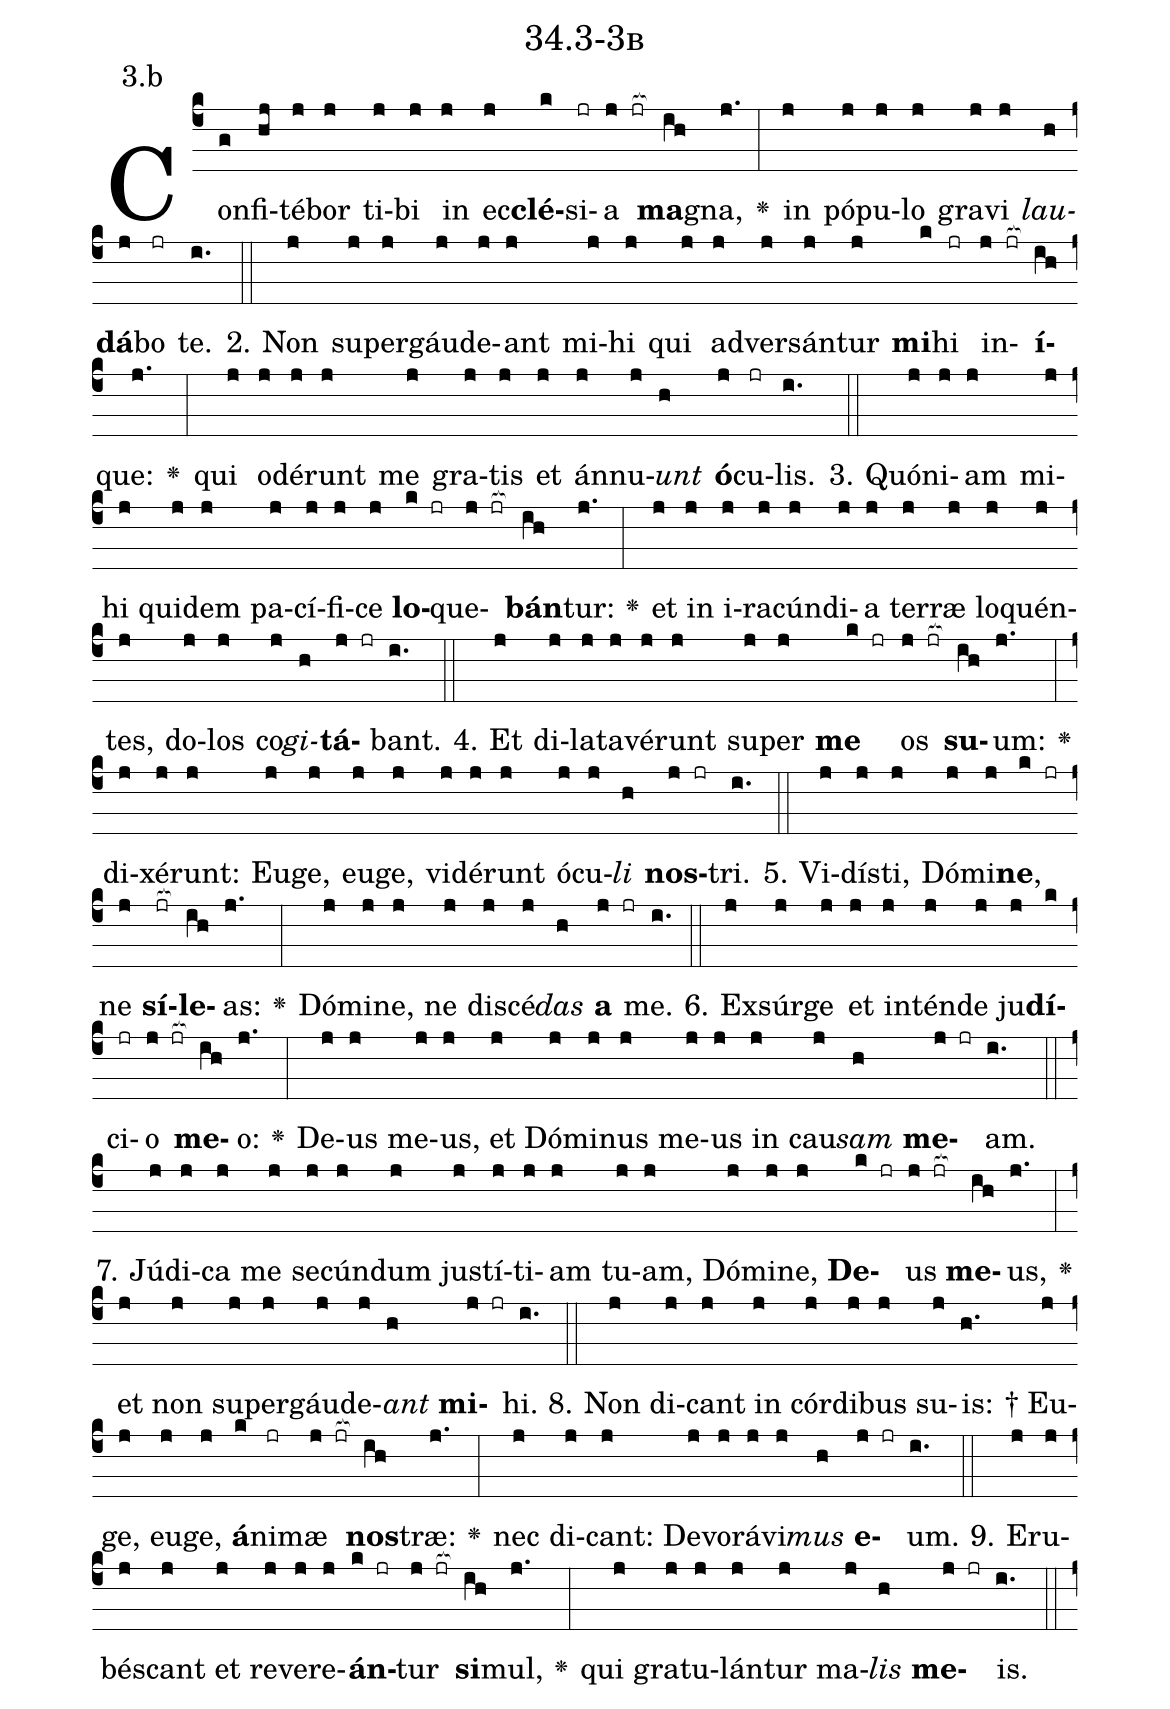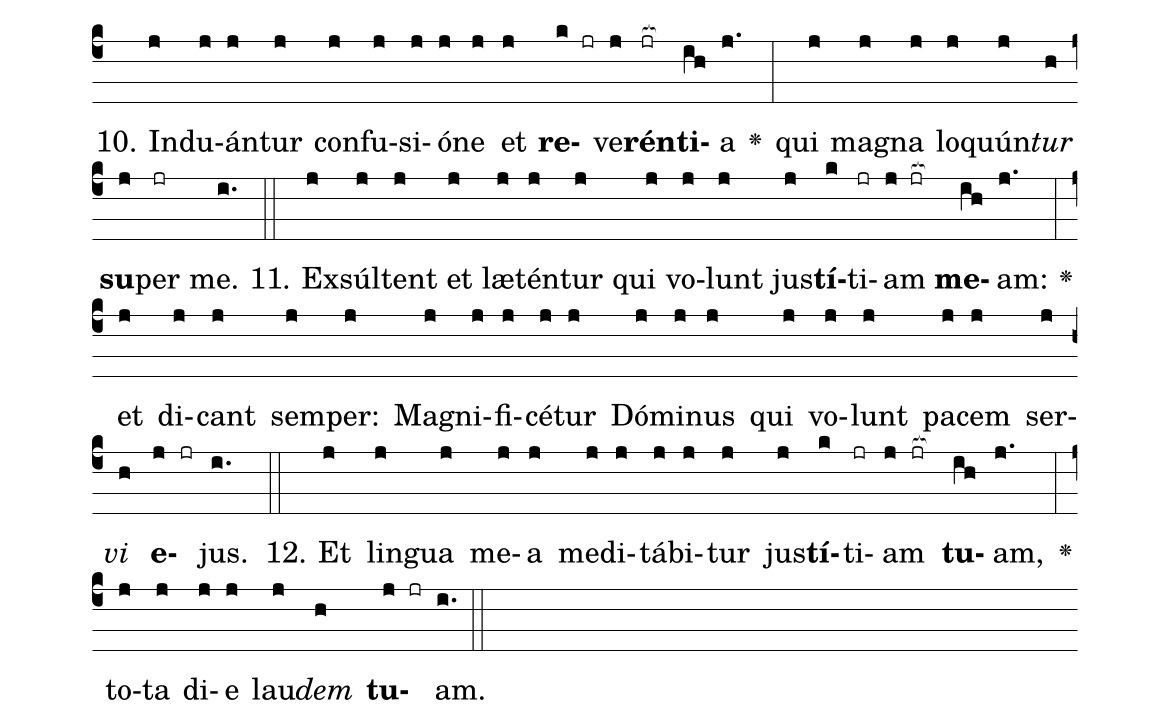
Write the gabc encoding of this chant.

name: 34.3-3b;
annotation: 3.b;
%%
(c4)Con(g)fi(hj)té(j)bor(j) ti(j)bi(j) in(j) ec(j)<b>clé</b>(k)si(jr)a(j jr[ocb:1{]) <b>ma</b>(ih[ocb:0}])gna,(j.) <v>\greheightstar</v>(:) in(j) pó(j)pu(j)lo(j) gra(j)vi(j) <i>lau</i>(h)<b>dá</b>(j)bo(jr) te.(i.) (::)
2. Non(j) su(j)per(j)gáu(j)de(j)ant(j) mi(j)hi(j) qui(j) ad(j)ver(j)sán(j)tur(j) <b>mi</b>(k)hi(jr) in(j jr[ocb:1{])<b>í</b>(ih[ocb:0}])que:(j.) <v>\greheightstar</v>(:) qui(j) o(j)dé(j)runt(j) me(j) gra(j)tis(j) et(j) án(j)nu(j)<i>unt</i>(h) <b>ó</b>(j)cu(jr)lis.(i.) (::)
3. Quón(j)i(j)am(j) mi(j)hi(j) qui(j)dem(j) pa(j)cí(j)fi(j)ce(j) <b>lo</b>(k jr)que(j jr[ocb:1{])<b>bán</b>(ih[ocb:0}])tur:(j.) <v>\greheightstar</v>(:) et(j) in(j) i(j)ra(j)cún(j)di(j)a(j) ter(j)ræ(j) lo(j)quén(j)tes,(j) do(j)los(j) co(j)<i>gi</i>(h)<b>tá</b>(j jr)bant.(i.) (::)
4. Et(j) di(j)la(j)ta(j)vé(j)runt(j) su(j)per(j) <b>me</b>(k jr) os(j jr[ocb:1{]) <b>su</b>(ih[ocb:0}])um:(j.) <v>\greheightstar</v>(:) di(j)xé(j)runt:(j) Eu(j)ge,(j) eu(j)ge,(j) vi(j)dé(j)runt(j) ó(j)cu(j)<i>li</i>(h) <b>nos</b>(j jr)tri.(i.) (::)
5. Vi(j)dís(j)ti,(j) Dó(j)mi(j)<b>ne</b>,(k jr) ne(j) <b>sí</b>(jr[ocb:1{])<b>le</b>(ih[ocb:0}])as:(j.) <v>\greheightstar</v>(:) Dó(j)mi(j)ne,(j) ne(j) di(j)scé(j)<i>das</i>(h) <b>a</b>(j jr) me.(i.) (::)
6. Ex(j)súr(j)ge(j) et(j) in(j)tén(j)de(j) ju(j)<b>dí</b>(k)ci(jr)o(j jr[ocb:1{]) <b>me</b>(ih[ocb:0}])o:(j.) <v>\greheightstar</v>(:) De(j)us(j) me(j)us,(j) et(j) Dó(j)mi(j)nus(j) me(j)us(j) in(j) cau(j)<i>sam</i>(h) <b>me</b>(j jr)am.(i.) (::)
7. Jú(j)di(j)ca(j) me(j) se(j)cún(j)dum(j) jus(j)tí(j)ti(j)am(j) tu(j)am,(j) Dó(j)mi(j)ne,(j) <b>De</b>(k jr)us(j jr[ocb:1{]) <b>me</b>(ih[ocb:0}])us,(j.) <v>\greheightstar</v>(:) et(j) non(j) su(j)per(j)gáu(j)de(j)<i>ant</i>(h) <b>mi</b>(j jr)hi.(i.) (::)
8. Non(j) di(j)cant(j) in(j) cór(j)di(j)bus(j) su(j)is: †(h.) Eu(j)ge,(j) eu(j)ge,(j) <b>á</b>(k)ni(jr)mæ(j jr[ocb:1{]) <b>nos</b>(ih[ocb:0}])træ:(j.) <v>\greheightstar</v>(:) nec(j) di(j)cant:(j) De(j)vo(j)rá(j)vi(j)<i>mus</i>(h) <b>e</b>(j jr)um.(i.) (::)
9. E(j)ru(j)bés(j)cant(j) et(j) re(j)ve(j)re(j)<b>án</b>(k jr)tur(j jr[ocb:1{]) <b>si</b>(ih[ocb:0}])mul,(j.) <v>\greheightstar</v>(:) qui(j) gra(j)tu(j)lán(j)tur(j) ma(j)<i>lis</i>(h) <b>me</b>(j jr)is.(i.) (::)
10. Ind(j)u(j)án(j)tur(j) con(j)fu(j)si(j)ó(j)ne(j) et(j) <b>re</b>(k jr)ve(j)<b>rén</b>(jr[ocb:1{])<b>ti</b>(ih[ocb:0}])a(j.) <v>\greheightstar</v>(:) qui(j) ma(j)gna(j) lo(j)quún(j)<i>tur</i>(h) <b>su</b>(j)per(jr) me.(i.) (::)
11. Ex(j)súl(j)tent(j) et(j) læ(j)tén(j)tur(j) qui(j) vo(j)lunt(j) jus(j)<b>tí</b>(k)ti(jr)am(j jr[ocb:1{]) <b>me</b>(ih[ocb:0}])am:(j.) <v>\greheightstar</v>(:) et(j) di(j)cant(j) sem(j)per:(j) Ma(j)gni(j)fi(j)cé(j)tur(j) Dó(j)mi(j)nus(j) qui(j) vo(j)lunt(j) pa(j)cem(j) ser(j)<i>vi</i>(h) <b>e</b>(j jr)jus.(i.) (::)
12. Et(j) lin(j)gua(j) me(j)a(j) me(j)di(j)tá(j)bi(j)tur(j) jus(j)<b>tí</b>(k)ti(jr)am(j jr[ocb:1{]) <b>tu</b>(ih[ocb:0}])am,(j.) <v>\greheightstar</v>(:) to(j)ta(j) di(j)e(j) lau(j)<i>dem</i>(h) <b>tu</b>(j jr)am.(i.) (::)
